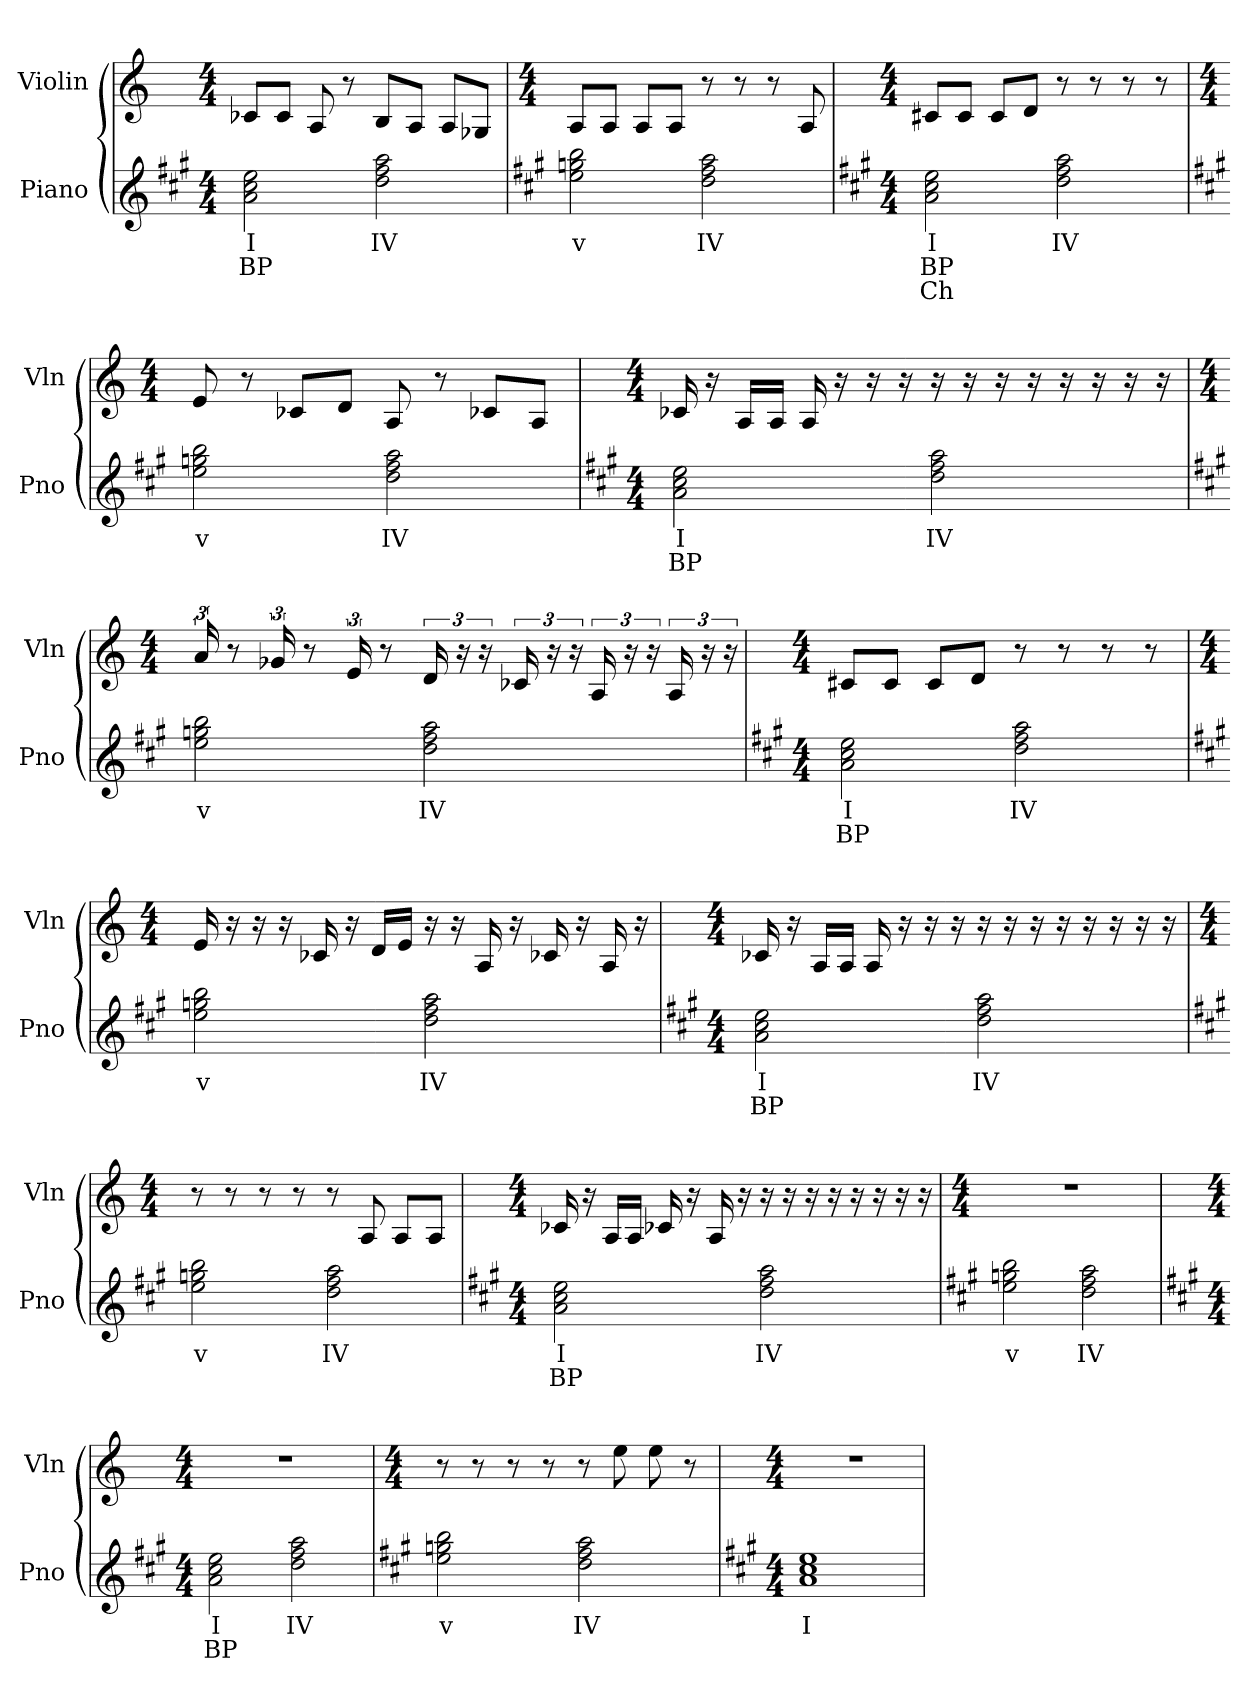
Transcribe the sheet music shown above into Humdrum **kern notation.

**kern	**text	**text	**text	**kern
*part2	*part2	*part2	*part2	*part1
*staff2	*staff2	*staff2	*staff2	*staff1
*I"Piano	*	*	*	*I"Violin
*I'Pno	*	*	*	*I'Vln
*k[f#c#g#]	*	*	*	*
*A:	*	*	*	*
*M4/4	*	*	*	*M4/4
=	=	=	=	=
2a 2cc# 2ee	I	BP	.	8c-XL
.	.	.	.	8c-J
.	.	.	.	8A
.	.	.	.	8r
2dd 2ff# 2aa	IV	.	.	8BL
.	.	.	.	8AJ
.	.	.	.	8AL
.	.	.	.	8G-XJ
=	=	=	=	=
*k[f#c#g#]	*	*	*	*
*A:	*	*	*	*
*	*	*	*	*M4/4
2ee 2ggn 2bb	v	.	.	8AL
.	.	.	.	8AJ
.	.	.	.	8AL
.	.	.	.	8AJ
2dd 2ff# 2aa	IV	.	.	8r
.	.	.	.	8r
.	.	.	.	8r
.	.	.	.	8A
=	=	=	=	=
*k[f#c#g#]	*	*	*	*
*A:	*	*	*	*
*M4/4	*	*	*	*M4/4
2a 2cc# 2ee	I	BP	Ch	8c#XL
.	.	.	.	8c#J
.	.	.	.	8c#L
.	.	.	.	8dJ
2dd 2ff# 2aa	IV	.	.	8r
.	.	.	.	8r
.	.	.	.	8r
.	.	.	.	8r
=	=	=	=	=
*k[f#c#g#]	*	*	*	*
*A:	*	*	*	*
*	*	*	*	*M4/4
2ee 2ggn 2bb	v	.	.	8e
.	.	.	.	8r
.	.	.	.	8c-XL
.	.	.	.	8dJ
2dd 2ff# 2aa	IV	.	.	8A
.	.	.	.	8r
.	.	.	.	8c-XL
.	.	.	.	8AJ
=	=	=	=	=
*k[f#c#g#]	*	*	*	*
*A:	*	*	*	*
*M4/4	*	*	*	*M4/4
2a 2cc# 2ee	I	BP	.	16c-X
.	.	.	.	16r
.	.	.	.	16ALL
.	.	.	.	16AJJ
.	.	.	.	16A
.	.	.	.	16r
.	.	.	.	16r
.	.	.	.	16r
2dd 2ff# 2aa	IV	.	.	16r
.	.	.	.	16r
.	.	.	.	16r
.	.	.	.	16r
.	.	.	.	16r
.	.	.	.	16r
.	.	.	.	16r
.	.	.	.	16r
=	=	=	=	=
*k[f#c#g#]	*	*	*	*
*A:	*	*	*	*
*	*	*	*	*M4/4
2ee 2ggn 2bb	v	.	.	24a
.	.	.	.	8r
.	.	.	.	24g-X
.	.	.	.	8r
.	.	.	.	24e
.	.	.	.	8r
2dd 2ff# 2aa	IV	.	.	24d
.	.	.	.	24r
.	.	.	.	24r
.	.	.	.	24c-X
.	.	.	.	24r
.	.	.	.	24r
.	.	.	.	24A
.	.	.	.	24r
.	.	.	.	24r
.	.	.	.	24A
.	.	.	.	24r
.	.	.	.	24r
=	=	=	=	=
*k[f#c#g#]	*	*	*	*
*A:	*	*	*	*
*M4/4	*	*	*	*M4/4
2a 2cc# 2ee	I	BP	.	8c#XL
.	.	.	.	8c#J
.	.	.	.	8c#L
.	.	.	.	8dJ
2dd 2ff# 2aa	IV	.	.	8r
.	.	.	.	8r
.	.	.	.	8r
.	.	.	.	8r
=	=	=	=	=
*k[f#c#g#]	*	*	*	*
*A:	*	*	*	*
*	*	*	*	*M4/4
2ee 2ggn 2bb	v	.	.	16e
.	.	.	.	16r
.	.	.	.	16r
.	.	.	.	16r
.	.	.	.	16c-X
.	.	.	.	16r
.	.	.	.	16dLL
.	.	.	.	16eJJ
2dd 2ff# 2aa	IV	.	.	16r
.	.	.	.	16r
.	.	.	.	16A
.	.	.	.	16r
.	.	.	.	16c-X
.	.	.	.	16r
.	.	.	.	16A
.	.	.	.	16r
=	=	=	=	=
*k[f#c#g#]	*	*	*	*
*A:	*	*	*	*
*M4/4	*	*	*	*M4/4
2a 2cc# 2ee	I	BP	.	16c-X
.	.	.	.	16r
.	.	.	.	16ALL
.	.	.	.	16AJJ
.	.	.	.	16A
.	.	.	.	16r
.	.	.	.	16r
.	.	.	.	16r
2dd 2ff# 2aa	IV	.	.	16r
.	.	.	.	16r
.	.	.	.	16r
.	.	.	.	16r
.	.	.	.	16r
.	.	.	.	16r
.	.	.	.	16r
.	.	.	.	16r
=	=	=	=	=
*k[f#c#g#]	*	*	*	*
*A:	*	*	*	*
*	*	*	*	*M4/4
2ee 2ggn 2bb	v	.	.	8r
.	.	.	.	8r
.	.	.	.	8r
.	.	.	.	8r
2dd 2ff# 2aa	IV	.	.	8r
.	.	.	.	8A
.	.	.	.	8AL
.	.	.	.	8AJ
=	=	=	=	=
*k[f#c#g#]	*	*	*	*
*A:	*	*	*	*
*M4/4	*	*	*	*M4/4
2a 2cc# 2ee	I	BP	.	16c-X
.	.	.	.	16r
.	.	.	.	16ALL
.	.	.	.	16AJJ
.	.	.	.	16c-X
.	.	.	.	16r
.	.	.	.	16A
.	.	.	.	16r
2dd 2ff# 2aa	IV	.	.	16r
.	.	.	.	16r
.	.	.	.	16r
.	.	.	.	16r
.	.	.	.	16r
.	.	.	.	16r
.	.	.	.	16r
.	.	.	.	16r
=	=	=	=	=
*k[f#c#g#]	*	*	*	*
*A:	*	*	*	*
*	*	*	*	*M4/4
2ee 2ggn 2bb	v	.	.	1r
2dd 2ff# 2aa	IV	.	.	.
=	=	=	=	=
*k[f#c#g#]	*	*	*	*
*A:	*	*	*	*
*M4/4	*	*	*	*M4/4
2a 2cc# 2ee	I	BP	.	1r
2dd 2ff# 2aa	IV	.	.	.
=	=	=	=	=
*k[f#c#g#]	*	*	*	*
*A:	*	*	*	*
*	*	*	*	*M4/4
2ee 2ggn 2bb	v	.	.	8r
.	.	.	.	8r
.	.	.	.	8r
.	.	.	.	8r
2dd 2ff# 2aa	IV	.	.	8r
.	.	.	.	8ee
.	.	.	.	8ee
.	.	.	.	8r
=	=	=	=	=
*k[f#c#g#]	*	*	*	*
*A:	*	*	*	*
*M4/4	*	*	*	*M4/4
1a 1cc# 1ee	I	.	.	1r
=	=	=	=	=
*-	*-	*-	*-	*-
